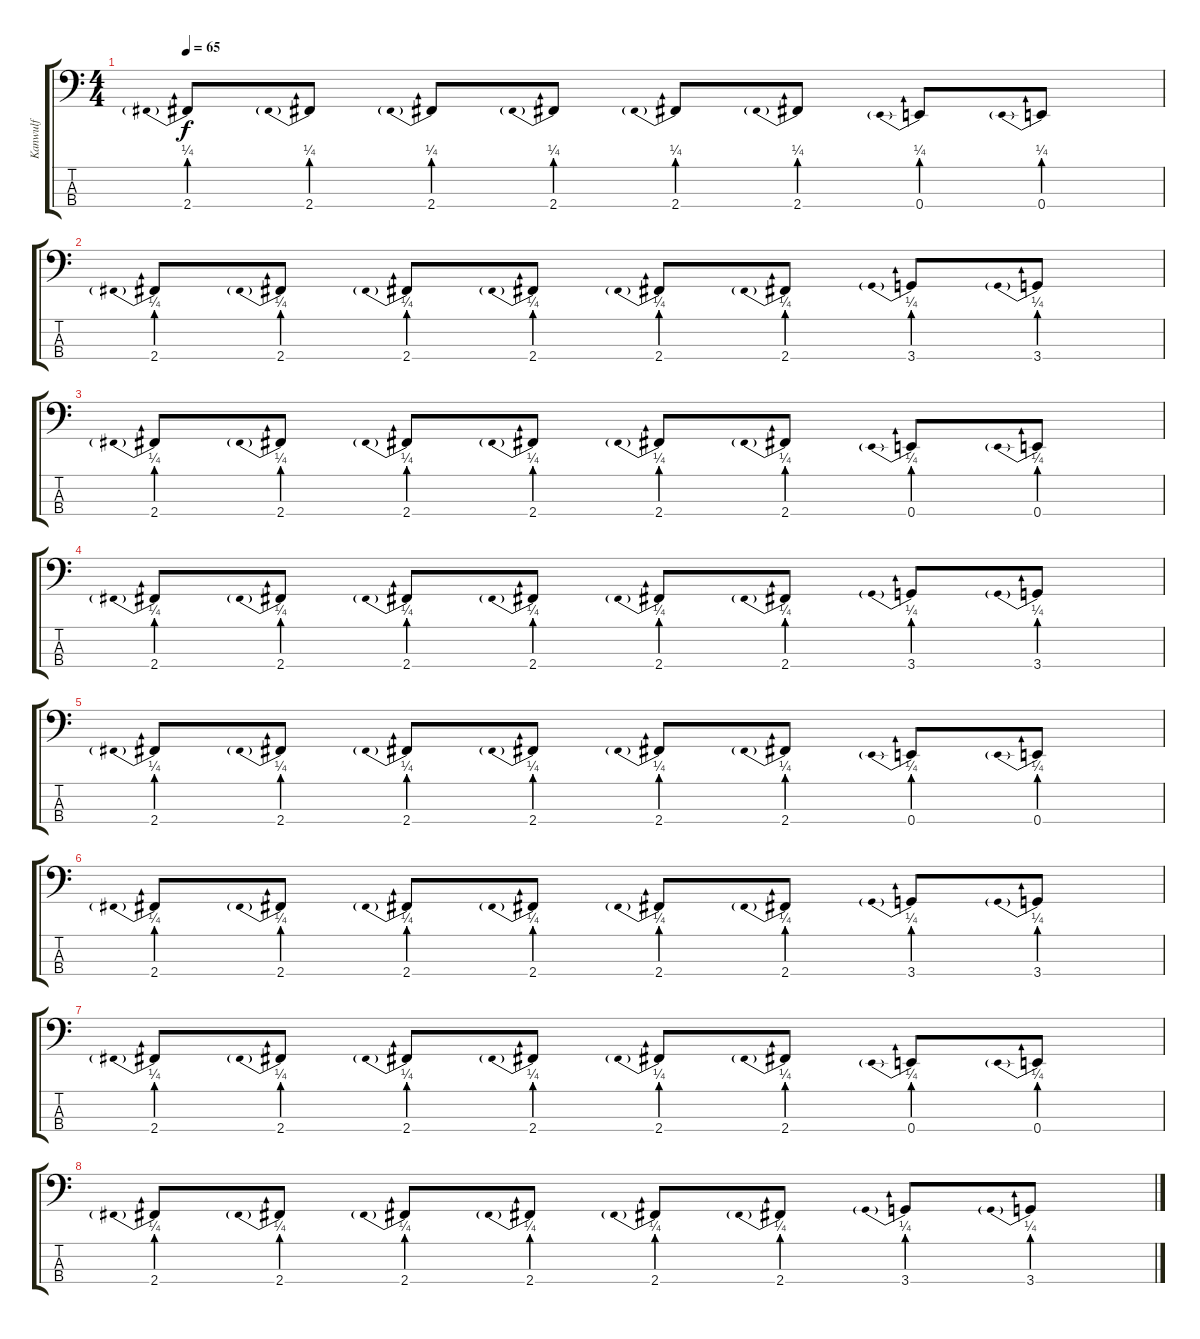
\track ("Kanwulf" "Kanwulf") {instrument electricbassfinger}
\staff {score tabs}
\tuning (G2 D2 A1 E1) {hide}
\ts (4 4)
\tempo 65
\clef f4
\ks c
2.4{be (prebend 0 1 60 1)}.8{dy f} 2.4{be (prebend 0 1 60 1)}.8 2.4{be (prebend 0 1 60 1)}.8 2.4{be (prebend 0 1 60 1)}.8 2.4{be (prebend 0 1 60 1)}.8 2.4{be (prebend 0 1 60 1)}.8 0.4{be (prebend 0 1 60 1)}.8 0.4{be (prebend 0 1 60 1)}.8 |
2.4{be (prebend 0 1 60 1)}.8 2.4{be (prebend 0 1 60 1)}.8 2.4{be (prebend 0 1 60 1)}.8 2.4{be (prebend 0 1 60 1)}.8 2.4{be (prebend 0 1 60 1)}.8 2.4{be (prebend 0 1 60 1)}.8 3.4{be (prebend 0 1 60 1)}.8 3.4{be (prebend 0 1 60 1)}.8 |
2.4{be (prebend 0 1 60 1)}.8 2.4{be (prebend 0 1 60 1)}.8 2.4{be (prebend 0 1 60 1)}.8 2.4{be (prebend 0 1 60 1)}.8 2.4{be (prebend 0 1 60 1)}.8 2.4{be (prebend 0 1 60 1)}.8 0.4{be (prebend 0 1 60 1)}.8 0.4{be (prebend 0 1 60 1)}.8 |
2.4{be (prebend 0 1 60 1)}.8 2.4{be (prebend 0 1 60 1)}.8 2.4{be (prebend 0 1 60 1)}.8 2.4{be (prebend 0 1 60 1)}.8 2.4{be (prebend 0 1 60 1)}.8 2.4{be (prebend 0 1 60 1)}.8 3.4{be (prebend 0 1 60 1)}.8 3.4{be (prebend 0 1 60 1)}.8 |
2.4{be (prebend 0 1 60 1)}.8 2.4{be (prebend 0 1 60 1)}.8 2.4{be (prebend 0 1 60 1)}.8 2.4{be (prebend 0 1 60 1)}.8 2.4{be (prebend 0 1 60 1)}.8 2.4{be (prebend 0 1 60 1)}.8 0.4{be (prebend 0 1 60 1)}.8 0.4{be (prebend 0 1 60 1)}.8 |
2.4{be (prebend 0 1 60 1)}.8 2.4{be (prebend 0 1 60 1)}.8 2.4{be (prebend 0 1 60 1)}.8 2.4{be (prebend 0 1 60 1)}.8 2.4{be (prebend 0 1 60 1)}.8 2.4{be (prebend 0 1 60 1)}.8 3.4{be (prebend 0 1 60 1)}.8 3.4{be (prebend 0 1 60 1)}.8 |
2.4{be (prebend 0 1 60 1)}.8 2.4{be (prebend 0 1 60 1)}.8 2.4{be (prebend 0 1 60 1)}.8 2.4{be (prebend 0 1 60 1)}.8 2.4{be (prebend 0 1 60 1)}.8 2.4{be (prebend 0 1 60 1)}.8 0.4{be (prebend 0 1 60 1)}.8 0.4{be (prebend 0 1 60 1)}.8 |
2.4{be (prebend 0 1 60 1)}.8 2.4{be (prebend 0 1 60 1)}.8 2.4{be (prebend 0 1 60 1)}.8 2.4{be (prebend 0 1 60 1)}.8 2.4{be (prebend 0 1 60 1)}.8 2.4{be (prebend 0 1 60 1)}.8 3.4{be (prebend 0 1 60 1)}.8 3.4{be (prebend 0 1 60 1)}.8
